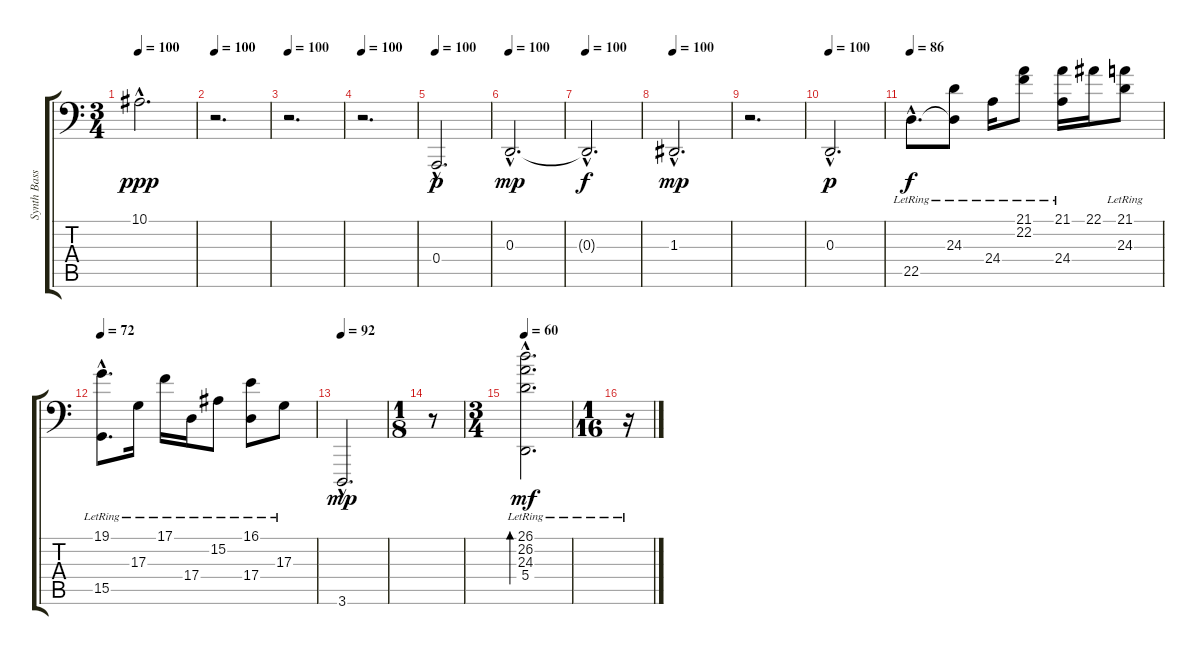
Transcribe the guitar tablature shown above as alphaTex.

\track ("Synth Bass" "Synth Bass") {instrument lead2sawtooth}
\staff {score tabs}
\tuning (C3 G2 D2 A1 E1 B0) {hide}
\ts (3 4)
\tempo 100
\clef f4
\ks c
10.1{hac}.2{d dy ppp} |
\tempo 100
r.2{d} |
\tempo 100
r.2{d} |
\tempo 100
r.2{d} |
\tempo 100
0.4{hac}.2{d dy p} |
\tempo 100
0.3{hac}.2{d dy mp} |
\tempo 100
0.3{hac t}.2{d dy f volume 8} |
\tempo 100
1.3{hac}.2{d dy mp} |
r.2{d} |
\tempo 100
0.3{hac}.2{d dy p} |
\tempo 86
22.5{hac lr}.8{d dy f volume 11 balance 8 instrument acousticguitarsteel} (24.3{lr} 22.5{t}).8 24.4{lr}.16 (21.1 22.2{lr}).8 (21.1 24.4{lr}).16 22.1.16 (21.1 24.3{lr}).8 |
\tempo 72
(19.1{hac lr} 15.5{hac lr}).8{d instrument acousticguitarsteel} 17.3{lr}.16 17.1{lr}.16 17.4{lr}.16 15.2{lr}.8 (16.1{lr} 17.4{lr}).8 17.3{lr}.8 |
\tempo 92
3.6{hac}.2{d dy mp instrument acousticguitarsteel} |
\ts (1 8)
r.8 |
\ts (3 4)
\tempo 60
(26.1{hac lr} 26.2{hac lr} 24.3{hac} 5.4{hac}).2{d bd 240 dy mf instrument electricpiano1} |
\ts (1 16)
r.16
